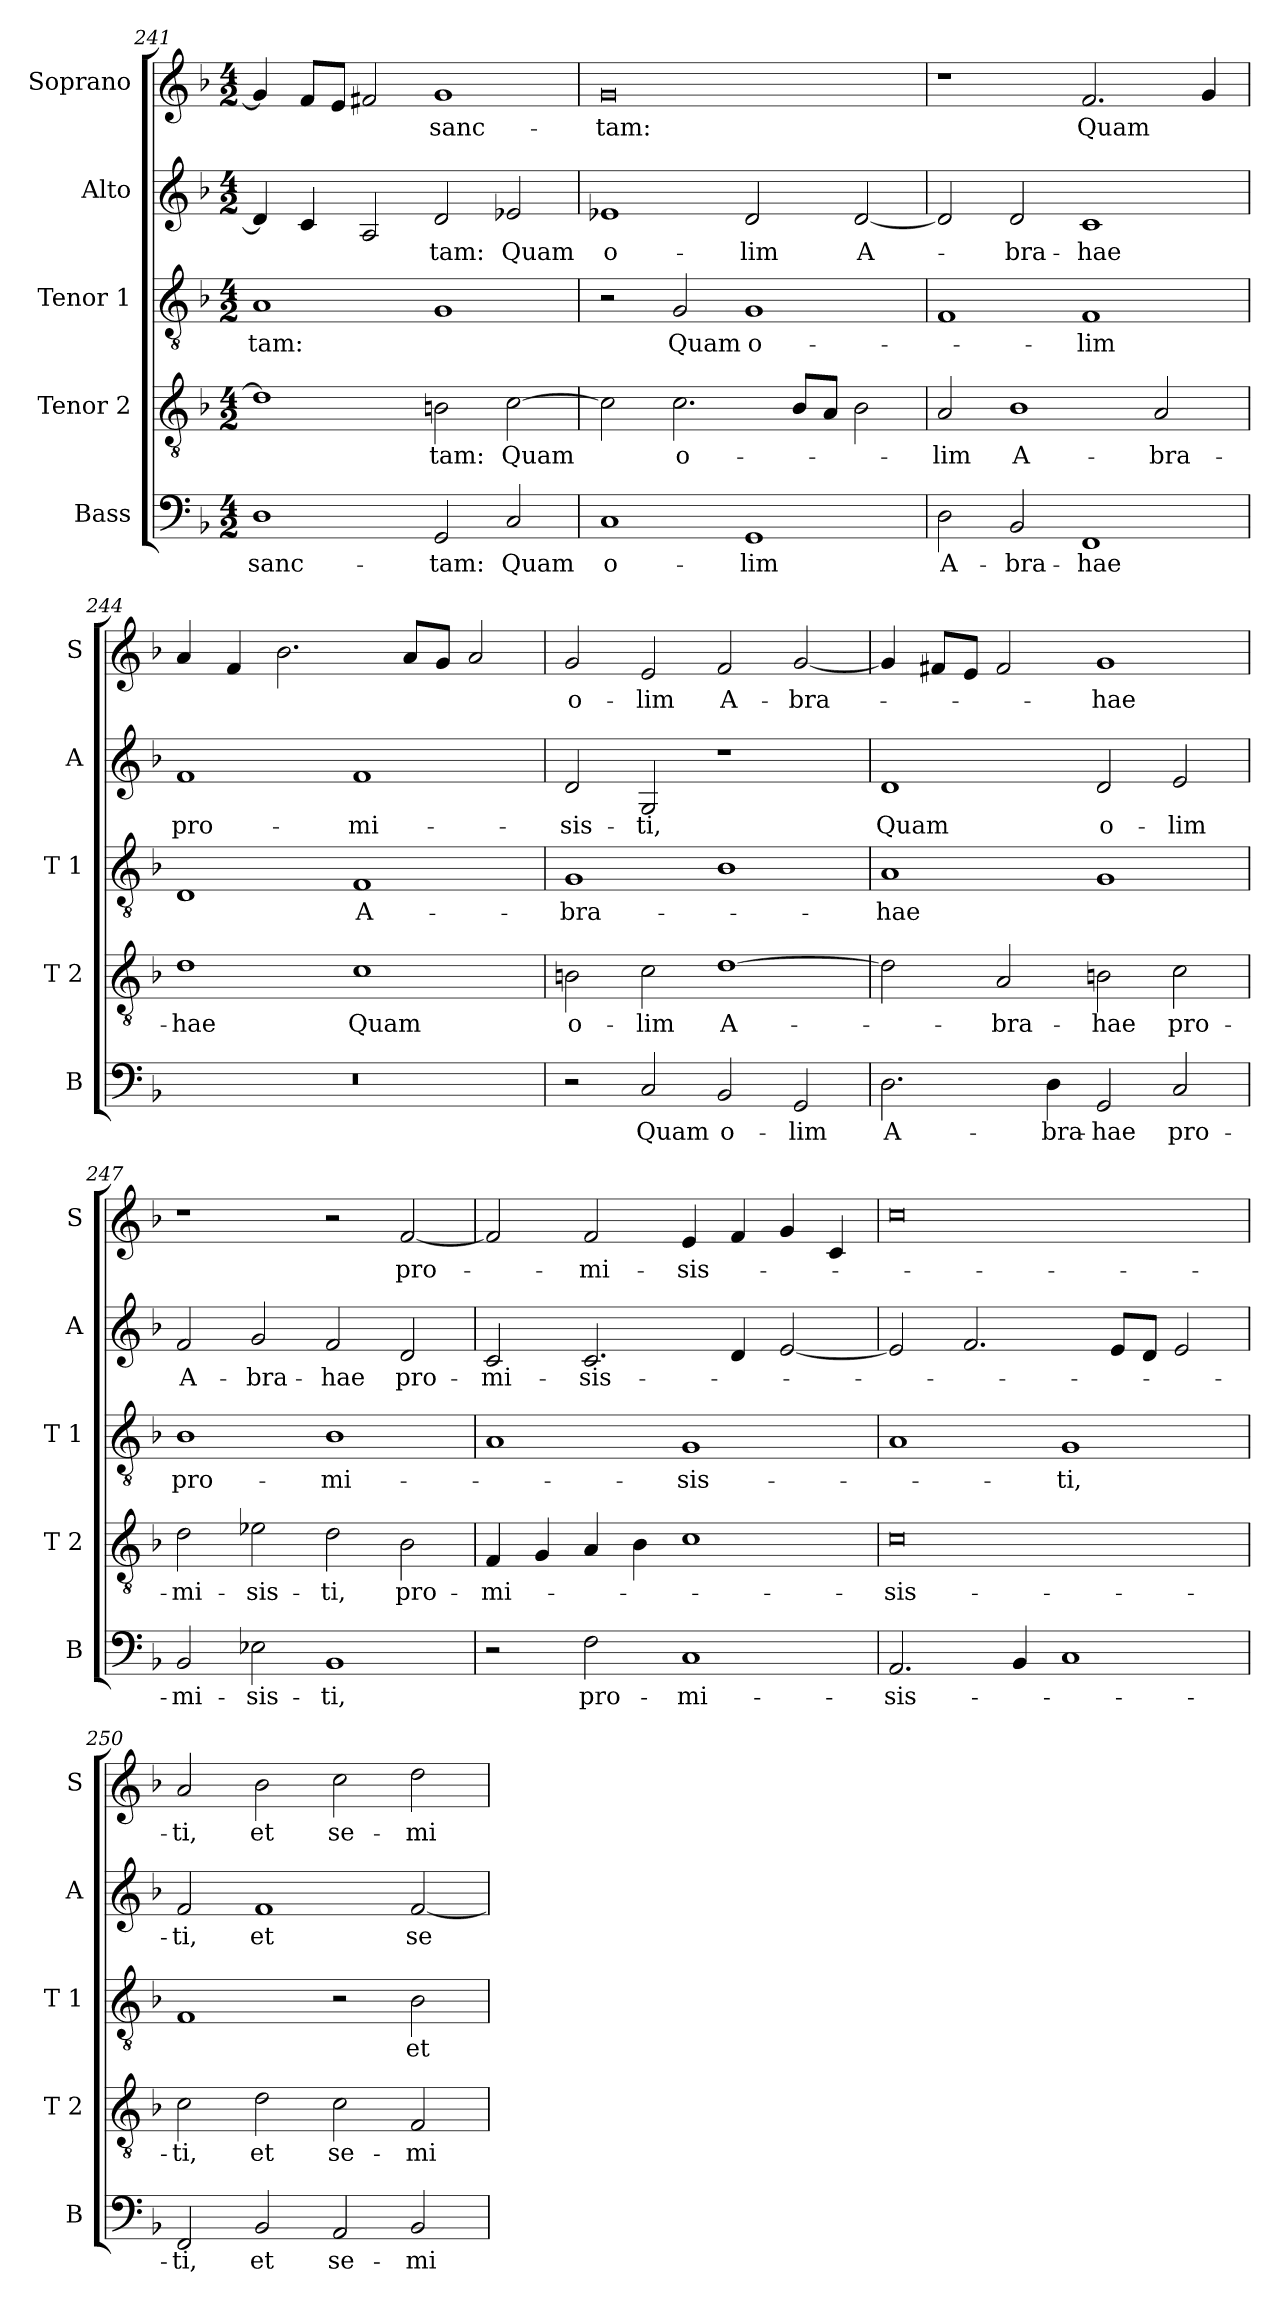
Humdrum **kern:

**kern	**text	**kern	**text	**kern	**text	**kern	**text	**kern	**text
*part5	*part5	*part4	*part4	*part3	*part3	*part2	*part2	*part1	*part1
*staff5	*staff5	*staff4	*staff4	*staff3	*staff3	*staff2	*staff2	*staff1	*staff1
*I"Bass	*	*I"Tenor 2	*	*I"Tenor 1	*	*I"Alto	*	*I"Soprano	*
*I'B	*	*I'T 2	*	*I'T 1	*	*I'A	*	*I'S	*
*clefF4	*	*clefGv2	*	*clefGv2	*	*clefG2	*	*clefG2	*
*k[b-]	*	*k[b-]	*	*k[b-]	*	*k[b-]	*	*k[b-]	*
*F:	*	*F:	*	*F:	*	*F:	*	*F:	*
*M4/2	*	*M4/2	*	*M4/2	*	*M4/2	*	*M4/2	*
=241	=241	=241	=241	=241	=241	=241	=241	=241	=241
!	!LO:LY:b:cj	!	!	!	!LO:LY:b:cj	!	!	!	!
1D	sanc-	1d]	.	1A	-tam:	4d/]	.	4g/]	.
.	.	.	.	.	.	4c/	.	8f/L	.
.	.	.	.	.	.	.	.	8e/J	.
.	.	.	.	.	.	2A/	.	2f#X/	.
!	!LO:LY:b:cj	!	!LO:LY:b:cj	!	!	!	!LO:LY:b:cj	!	!LO:LY:b:cj
2GG/	-tam:	2Bn\	-tam:	1G	.	2d/	-tam:	1g	sanc-
!	!LO:LY:b:cj	!	!LO:LY:b	!	!	!	!LO:LY:b:cj	!	!
2C/	Quam	[>2c\	Quam	.	.	2e-X/	Quam	.	.
=242	=242	=242	=242	=242	=242	=242	=242	=242	=242
!	!LO:LY:b:rj	!	!	!	!	!	!LO:LY:b:rj	!	!LO:LY:b:cj
1C	o-	2c\]	.	2r	.	1e-X	o-	0g	-tam:
!	!	!	!LO:LY:b:cj	!	!LO:LY:b:cj	!	!	!	!
.	.	2.c\	o-	2G/	Quam	.	.	.	.
!	!LO:LY:b:cj	!	!	!	!LO:LY:b:rj	!	!LO:LY:b:cj	!	!
1GG	-lim	.	.	1G	o-	2d/	-lim	.	.
.	.	8B-/L	.	.	.	.	.	.	.
.	.	8A/J	.	.	.	.	.	.	.
!	!	!	!	!	!	!	!LO:LY:b:cj	!	!
.	.	2B-\	.	.	.	[<2d/	A-	.	.
=243	=243	=243	=243	=243	=243	=243	=243	=243	=243
!	!LO:LY:b:cj	!	!LO:LY:b:cj	!	!	!	!	!	!
2D\	A-	2A/	-lim	1F	.	2d/]	.	1r	.
!	!LO:LY:b:cj	!	!LO:LY:b:cj	!	!	!	!LO:LY:b:cj	!	!
2BB-/	-bra-	1B-	A-	.	.	2d/	-bra-	.	.
!	!LO:LY:b:cj	!	!	!	!LO:LY:b:cj	!	!LO:LY:b:cj	!	!LO:LY:b
1FF	-hae	.	.	1F	-lim	1c	-hae	2.f/	Quam
!	!	!	!LO:LY:b:cj	!	!	!	!	!	!
.	.	2A/	-bra-	.	.	.	.	.	.
.	.	.	.	.	.	.	.	4g/	.
=244	=244	=244	=244	=244	=244	=244	=244	=244	=244
!LO:N:vis=1	!	!	!LO:LY:b:cj	!	!	!	!LO:LY:b:cj	!	!
0r	.	1d	-hae	1D	.	1f	pro-	4a/	.
.	.	.	.	.	.	.	.	4f/	.
.	.	.	.	.	.	.	.	2.b-\	.
!	!	!	!LO:LY:b:cj	!	!LO:LY:b:cj	!	!LO:LY:b:cj	!	!
.	.	1c	Quam	1F	A-	1f	-mi-	.	.
.	.	.	.	.	.	.	.	8a/L	.
.	.	.	.	.	.	.	.	8g/J	.
.	.	.	.	.	.	.	.	2a/	.
!!LO:LB:g=z
=245	=245	=245	=245	=245	=245	=245	=245	=245	=245
!	!	!	!LO:LY:b:cj	!	!LO:LY:b:cj	!	!LO:LY:b:cj	!	!LO:LY:b:cj
2r	.	2Bn\	o-	1G	-bra-	2d/	-sis-	2g/	o-
!	!LO:LY:b:cj	!	!LO:LY:b:cj	!	!	!	!LO:LY:b:cj	!	!LO:LY:b:cj
2C/	Quam	2c\	-lim	.	.	2G/	-ti,	2e/	-lim
!	!LO:LY:b:cj	!	!LO:LY:b:cj	!	!	!	!	!	!LO:LY:b:cj
2BB-/	o-	[>1d	A-	1B-	.	1r	.	2f/	A-
!	!LO:LY:b:cj	!	!	!	!	!	!	!	!LO:LY:b:cj
2GG/	-lim	.	.	.	.	.	.	[<2g/	-bra-
=246	=246	=246	=246	=246	=246	=246	=246	=246	=246
!	!LO:LY:b:cj	!	!	!	!LO:LY:b:cj	!	!LO:LY:b:cj	!	!
2.D\	A-	2d\]	.	1A	-hae	1d	Quam	4g/]	.
.	.	.	.	.	.	.	.	8f#X/L	.
.	.	.	.	.	.	.	.	8e/J	.
!	!	!	!LO:LY:b:cj	!	!	!	!	!	!
.	.	2A/	-bra-	.	.	.	.	2f#/	.
!	!LO:LY:b	!	!	!	!	!	!	!	!
4D\	-bra-	.	.	.	.	.	.	.	.
!	!LO:LY:b:rj	!	!LO:LY:b:cj	!	!	!	!LO:LY:b:cj	!	!LO:LY:b:cj
2GG/	-hae	2Bn\	-hae	1G	.	2d/	o-	1g	-hae
!	!LO:LY:b:cj	!	!LO:LY:b:cj	!	!	!	!LO:LY:b:cj	!	!
2C/	pro-	2c\	pro-	.	.	2e/	-lim	.	.
=247	=247	=247	=247	=247	=247	=247	=247	=247	=247
!	!LO:LY:b:cj	!	!LO:LY:b:cj	!	!LO:LY:b:cj	!	!LO:LY:b:cj	!	!
2BB-/	-mi-	2d\	-mi-	1B-	pro-	2f/	A-	1r	.
!	!LO:LY:b:cj	!	!LO:LY:b:cj	!	!	!	!LO:LY:b:cj	!	!
2E-X\	-sis-	2e-X\	-sis-	.	.	2g/	-bra-	.	.
!	!LO:LY:b:rj	!	!LO:LY:b:cj	!	!LO:LY:b:cj	!	!LO:LY:b:cj	!	!
1BB-	-ti,	2d\	-ti,	1B-	-mi-	2f/	-hae	2r	.
!	!	!	!LO:LY:b:cj	!	!	!	!LO:LY:b:cj	!	!LO:LY:b:cj
.	.	2B-\	pro-	.	.	2d/	pro-	[<2f/	pro-
=248	=248	=248	=248	=248	=248	=248	=248	=248	=248
!	!	!	!LO:LY:b:cj	!	!	!	!LO:LY:b:cj	!	!
2r	.	4F/	-mi-	1A	.	2c/	-mi-	2f/]	.
.	.	4G/	.	.	.	.	.	.	.
!	!LO:LY:b:cj	!	!	!	!	!	!LO:LY:b:cj	!	!LO:LY:b:cj
2F\	pro-	4A/	.	.	.	2.c/	-sis-	2f/	-mi-
.	.	4B-\	.	.	.	.	.	.	.
!	!LO:LY:b:cj	!	!	!	!LO:LY:b:cj	!	!	!	!LO:LY:b:cj
1C	-mi-	1c	.	1G	-sis-	.	.	4e/	-sis-
.	.	.	.	.	.	4d/	.	4f/	.
.	.	.	.	.	.	[<2e/	.	4g/	.
.	.	.	.	.	.	.	.	4c/	.
=249	=249	=249	=249	=249	=249	=249	=249	=249	=249
!	!LO:LY:b:cj	!	!LO:LY:b:rj	!	!	!	!	!	!
2.AA/	-sis-	0c	-sis-	1A	.	2e/]	.	0cc	.
.	.	.	.	.	.	2.f/	.	.	.
4BB-/	.	.	.	.	.	.	.	.	.
!	!	!	!	!	!LO:LY:b:cj	!	!	!	!
1C	.	.	.	1G	-ti,	.	.	.	.
.	.	.	.	.	.	8e/L	.	.	.
.	.	.	.	.	.	8d/J	.	.	.
.	.	.	.	.	.	2e/	.	.	.
!!LO:LB:g=z
=250	=250	=250	=250	=250	=250	=250	=250	=250	=250
!	!LO:LY:b:cj	!	!LO:LY:b:cj	!	!	!	!LO:LY:b:cj	!	!LO:LY:b:cj
2FF/	-ti,	2c\	-ti,	1F	.	2f/	-ti,	2a/	-ti,
!	!LO:LY:b:cj	!	!LO:LY:b:cj	!	!	!	!LO:LY:b:cj	!	!LO:LY:b:cj
2BB-/	et	2d\	et	.	.	1f	et	2b-\	et
!	!LO:LY:b:cj	!	!LO:LY:b:cj	!	!	!	!	!	!LO:LY:b:cj
2AA/	se-	2c\	se-	2r	.	.	.	2cc\	se-
!	!LO:LY:b:cj	!	!LO:LY:b:cj	!	!LO:LY:b:cj	!	!LO:LY:b:cj	!	!LO:LY:b:cj
2BB-/	-mi-	2F/	-mi-	2B-\	et	[<2f/	se-	2dd\	-mi-
=	=	=	=	=	=	=	=	=	=
*-	*-	*-	*-	*-	*-	*-	*-	*-	*-
